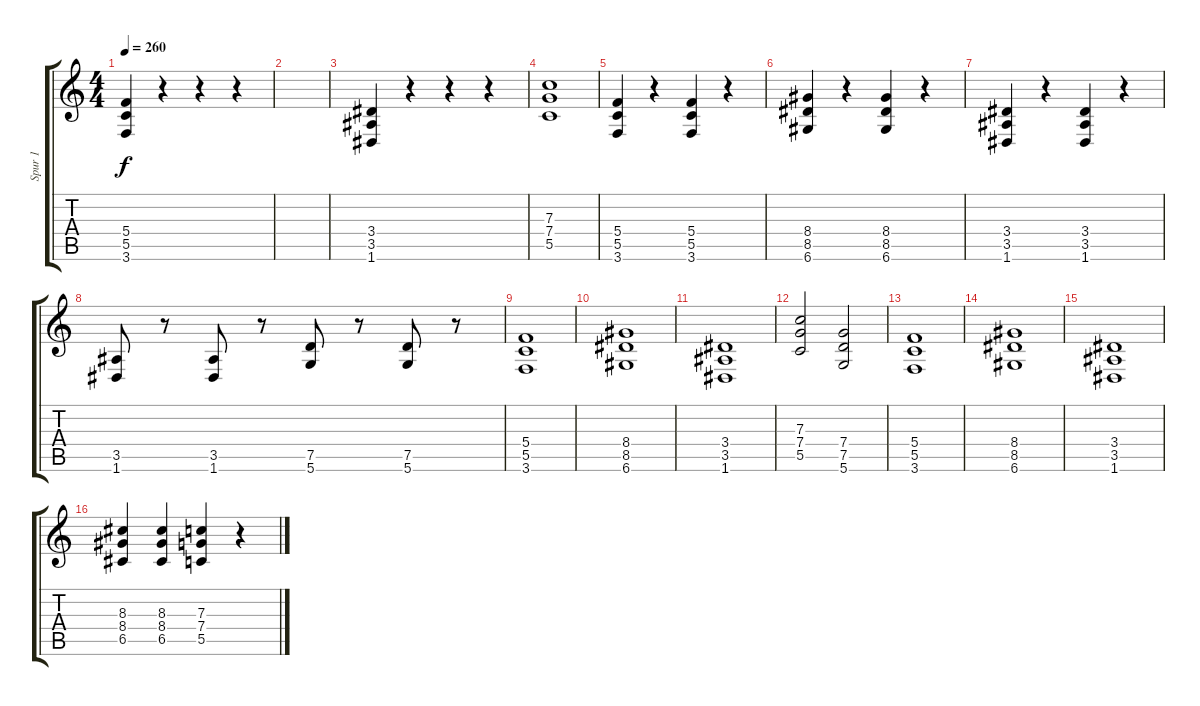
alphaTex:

\track ("Spur 1" "Spur 1") {instrument distortionguitar}
\staff {score tabs}
\tuning (D4 A3 F3 C3 G2 D2) {hide}
\ts (4 4)
\tempo 260
\clef g2
\ks c
(5.4 5.5 3.6).4{dy f} r.4 r.4 r.4 |
|
(3.4 3.5 1.6).4 r.4 r.4 r.4 |
(7.3 7.4 5.5).1 |
(5.4 5.5 3.6).4 r.4 (5.4 5.5 3.6).4 r.4 |
(8.4 8.5 6.6).4 r.4 (8.4 8.5 6.6).4 r.4 |
(3.4 3.5 1.6).4 r.4 (3.4 3.5 1.6).4 r.4 |
(3.5 1.6).8 r.8 (3.5 1.6).8 r.8 (7.5 5.6).8 r.8 (7.5 5.6).8 r.8 |
(5.4 5.5 3.6).1 |
(8.4 8.5 6.6).1 |
(3.4 3.5 1.6).1 |
(7.3 7.4 5.5).2 (7.4 7.5 5.6).2 |
(5.4 5.5 3.6).1 |
(8.4 8.5 6.6).1 |
(3.4 3.5 1.6).1 |
(8.3 8.4 6.5).4 (8.3 8.4 6.5).4 (7.3 7.4 5.5).4 r.4
